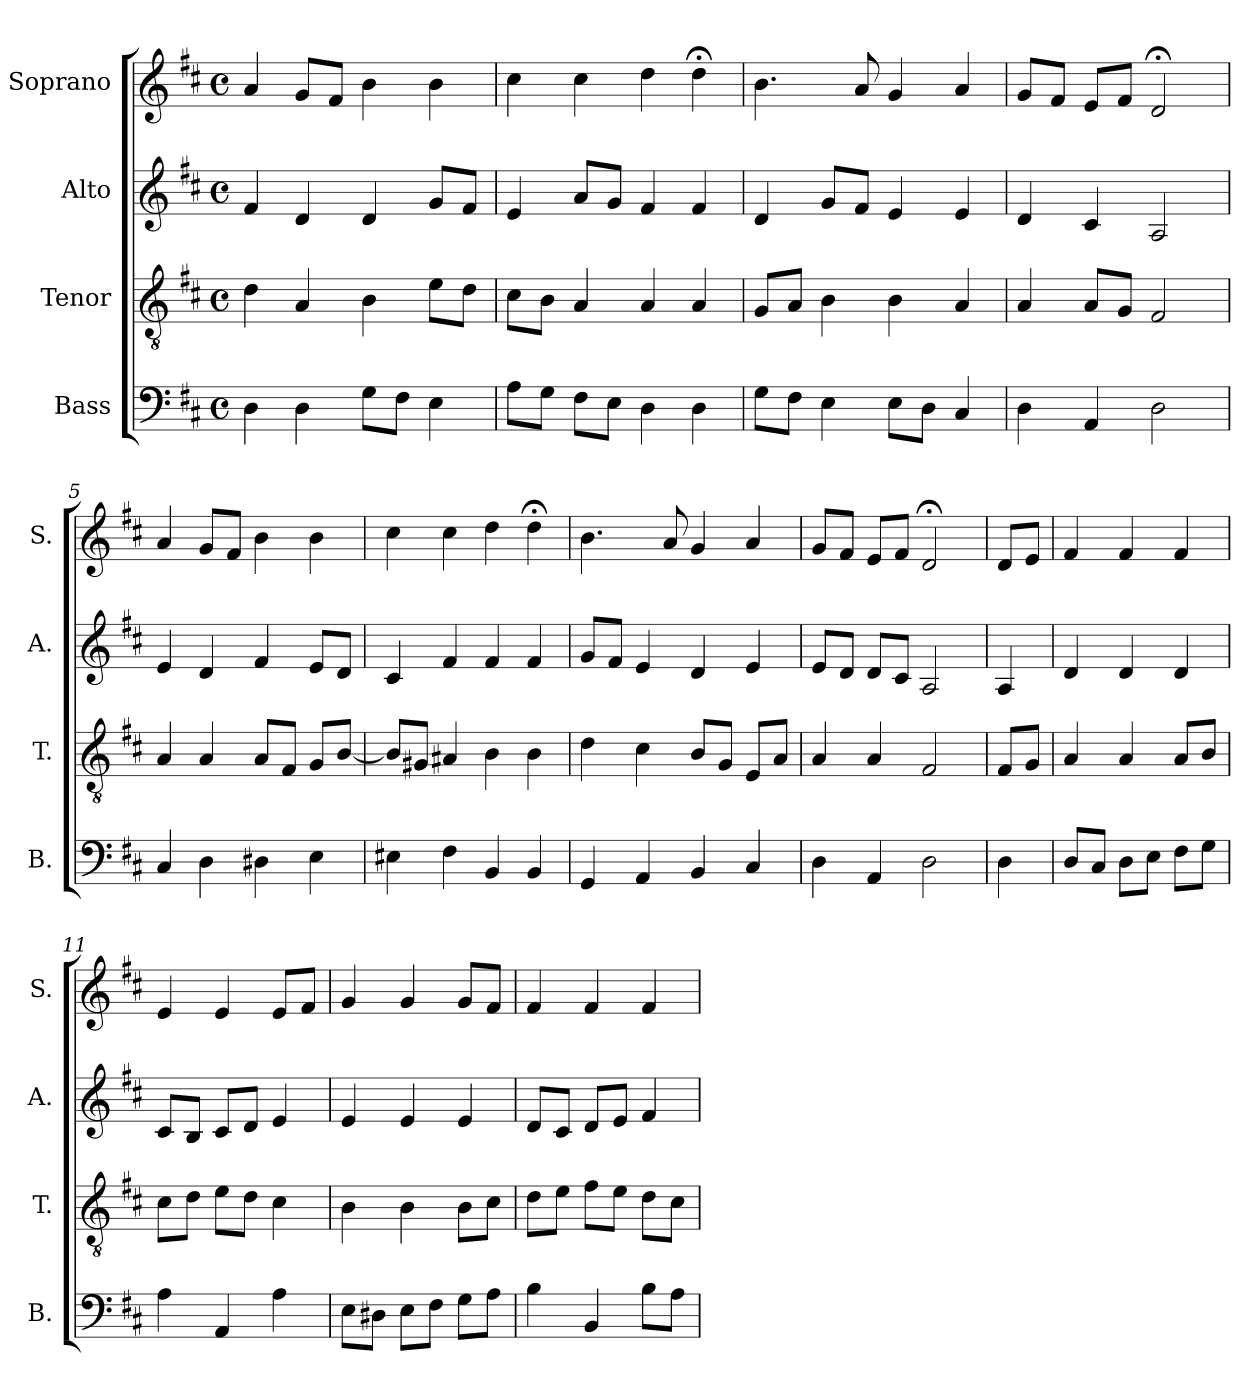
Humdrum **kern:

**kern	**kern	**kern	**kern
*part4	*part3	*part2	*part1
*staff4	*staff3	*staff2	*staff1
*I"Bass	*I"Tenor	*I"Alto	*I"Soprano
*I'B.	*I'T.	*I'A.	*I'S.
*clefF4	*clefGv2	*clefG2	*clefG2
*k[f#c#]	*k[f#c#]	*k[f#c#]	*k[f#c#]
*D:	*D:	*D:	*D:
*M4/4	*M4/4	*M4/4	*M4/4
*met(c)	*met(c)	*met(c)	*met(c)
=1	=1	=1	=1
4D\	4d\	4f#/	4a/
4D\	4A/	4d/	8g/L
.	.	.	8f#/J
8G\L	4B\	4d/	4b\
8F#\J	.	.	.
4E\	8e\L	8g/L	4b\
.	8d\J	8f#/J	.
=2	=2	=2	=2
8A\L	8c#\L	4e/	4cc#\
8G\J	8B\J	.	.
8F#\L	4A/	8a/L	4cc#\
8E\J	.	8g/J	.
4D\	4A/	4f#/	4dd\
4D\	4A/	4f#/	4dd;<\
=3	=3	=3	=3
8G\L	8G/L	4d/	4.b\
8F#\J	8A/J	.	.
4E\	4B\	8g/L	.
.	.	8f#/J	8a/
8E\L	4B\	4e/	4g/
8D\J	.	.	.
4C#/	4A/	4e/	4a/
=4	=4	=4	=4
4D\	4A/	4d/	8g/L
.	.	.	8f#/J
4AA/	8A/L	4c#/	8e/L
.	8G/J	.	8f#/J
2D\	2F#/	2A/	2d;</
!!LO:LB:g=z
=5	=5	=5	=5
4C#/	4A/	4e/	4a/
4D\	4A/	4d/	8g/L
.	.	.	8f#/J
4D#X\	8A/L	4f#/	4b\
.	8F#/J	.	.
4E\	8G/L	8e/L	4b\
.	[8B/J	8d/J	.
=6	=6	=6	=6
4E#X\	8B/L]	4c#/	4cc#\
.	8G#X/J	.	.
4F#\	4A#X/	4f#/	4cc#\
4BB/	4B\	4f#/	4dd\
4BB/	4B\	4f#/	4dd;<\
=7	=7	=7	=7
4GG/	4d\	8g/L	4.b\
.	.	8f#/J	.
4AA/	4c#\	4e/	.
.	.	.	8a/
4BB/	8B/L	4d/	4g/
.	8G/J	.	.
4C#/	8E/L	4e/	4a/
.	8A/J	.	.
=8	=8	=8	=8
4D\	4A/	8e/L	8g/L
.	.	8d/J	8f#/J
4AA/	4A/	8d/L	8e/L
.	.	8c#/J	8f#/J
2D\	2F#/	2A/	2d;</
=9	=9	=9	=9
4D\	8F#/L	4A/	8d/L
.	8G/J	.	8e/J
=10	=10	=10	=10
8D/L	4A/	4d/	4f#/
8C#/J	.	.	.
8D\L	4A/	4d/	4f#/
8E\J	.	.	.
8F#\L	8A/L	4d/	4f#/
8G\J	8B/J	.	.
=11	=11	=11	=11
4A\	8c#\L	8c#/L	4e/
.	8d\J	8B/J	.
4AA/	8e\L	8c#/L	4e/
.	8d\J	8d/J	.
4A\	4c#\	4e/	8e/L
.	.	.	8f#/J
=12	=12	=12	=12
8E\L	4B\	4e/	4g/
8D#X\J	.	.	.
8E\L	4B\	4e/	4g/
8F#\J	.	.	.
8G\L	8B\L	4e/	8g/L
8A\J	8c#\J	.	8f#/J
=13	=13	=13	=13
4B\	8d\L	8d/L	4f#/
.	8e\J	8c#/J	.
4BB/	8f#\L	8d/L	4f#/
.	8e\J	8e/J	.
8B\L	8d\L	4f#/	4f#/
8A\J	8c#\J	.	.
=	=	=	=
*-	*-	*-	*-
